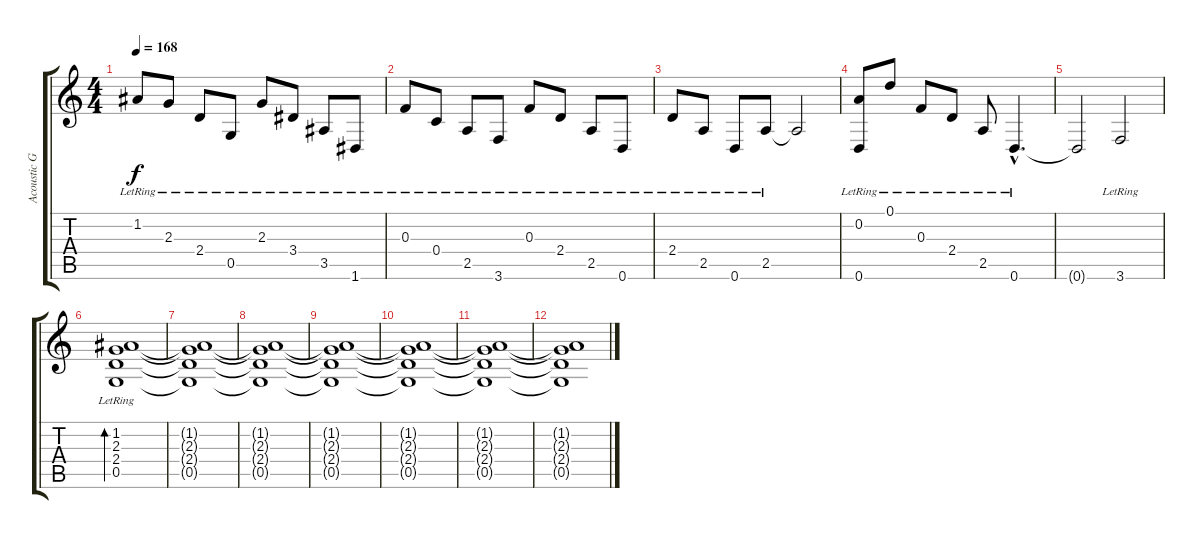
\track ("Acoustic Guitar" "Acoustic G") {instrument acousticguitarsteel}
\staff {score tabs}
\tuning (D4 A3 F3 C3 G2 D2) {hide}
\ts (4 4)
\tempo 168
\clef g2
\ks c
1.2{lr}.8{dy f volume 13 instrument acousticguitarsteel} 2.3{lr}.8 2.4{lr}.8 0.5{lr}.8 2.3{lr}.8 3.4{lr}.8 3.5{lr}.8 1.6{lr}.8 |
0.3{lr}.8 0.4{lr}.8 2.5{lr}.8 3.6{lr}.8 0.3{lr}.8 2.4{lr}.8 2.5{lr}.8 0.6{lr}.8 |
2.4{lr}.8 2.5{lr}.8 0.6{lr}.8 2.5{lr}.8 2.5{t}.2 |
(0.2{lr} 0.6{lr}).8 0.1{lr}.8 0.3{lr}.8 2.4{lr}.8 2.5{lr}.8 0.6{hac lr}.4{d} |
0.6{t}.2 3.6{lr}.2 |
(1.2{lr} 2.3{lr} 2.4{lr} 0.5{lr}).1{bd 480} |
(1.2{t} 2.3{t} 2.4{t} 0.5{t}).1 |
(1.2{t} 2.3{t} 2.4{t} 0.5{t}).1{volume 8} |
(1.2{t} 2.3{t} 2.4{t} 0.5{t}).1 |
(1.2{t} 2.3{t} 2.4{t} 0.5{t}).1{volume 2} |
(1.2{t} 2.3{t} 2.4{t} 0.5{t}).1 |
(1.2{t} 2.3{t} 2.4{t} 0.5{t}).1{volume 0}
